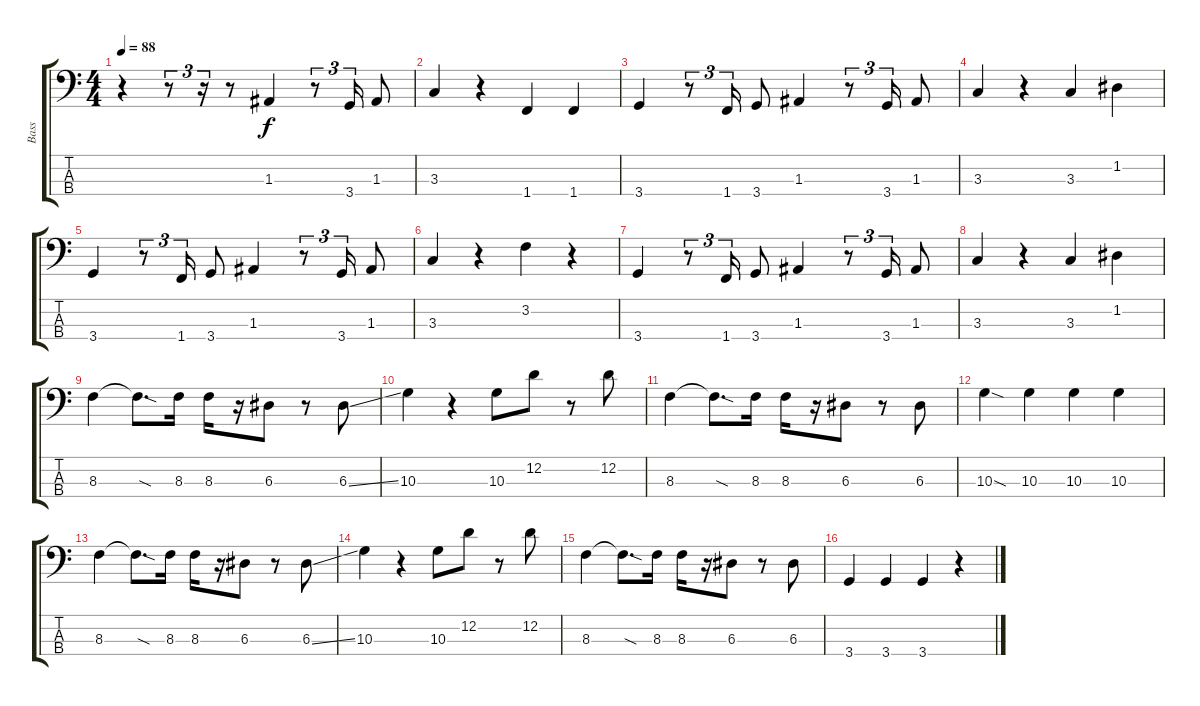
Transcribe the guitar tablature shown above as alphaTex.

\track ("Bass" "Bass") {instrument electricbassfinger}
\staff {score tabs}
\tuning (G2 D2 A1 E1) {hide}
\ts (4 4)
\tempo 88
\clef f4
\ks c
r.4{dy f} r.8{tu (3 2)} r.16{tu (3 2)} r.8 1.3.4 r.8{tu (3 2)} 3.4.16{tu (3 2)} 1.3.8 |
3.3.4 r.4 1.4.4 1.4.4 |
3.4.4 r.8{tu (3 2)} 1.4.16{tu (3 2)} 3.4.8 1.3.4 r.8{tu (3 2)} 3.4.16{tu (3 2)} 1.3.8 |
3.3.4 r.4 3.3.4 1.2.4 |
3.4.4 r.8{tu (3 2)} 1.4.16{tu (3 2)} 3.4.8 1.3.4 r.8{tu (3 2)} 3.4.16{tu (3 2)} 1.3.8 |
3.3.4 r.4 3.2.4 r.4 |
3.4.4 r.8{tu (3 2)} 1.4.16{tu (3 2)} 3.4.8 1.3.4 r.8{tu (3 2)} 3.4.16{tu (3 2)} 1.3.8 |
3.3.4 r.4 3.3.4 1.2.4 |
8.3.4 8.3{sod t}.8{d} 8.3.16 8.3.16 r.16 6.3.8 r.8 6.3{ss}.8 |
10.3.4 r.4 10.3.8 12.2.8 r.8 12.2.8 |
8.3.4 8.3{sod t}.8{d} 8.3.16 8.3.16 r.16 6.3.8 r.8 6.3.8 |
10.3{sod}.4 10.3.4 10.3.4 10.3.4 |
8.3.4 8.3{sod t}.8{d} 8.3.16 8.3.16 r.16 6.3.8 r.8 6.3{ss}.8 |
10.3.4 r.4 10.3.8 12.2.8 r.8 12.2.8 |
8.3.4 8.3{sod t}.8{d} 8.3.16 8.3.16 r.16 6.3.8 r.8 6.3.8 |
3.4.4 3.4.4 3.4.4 r.4
